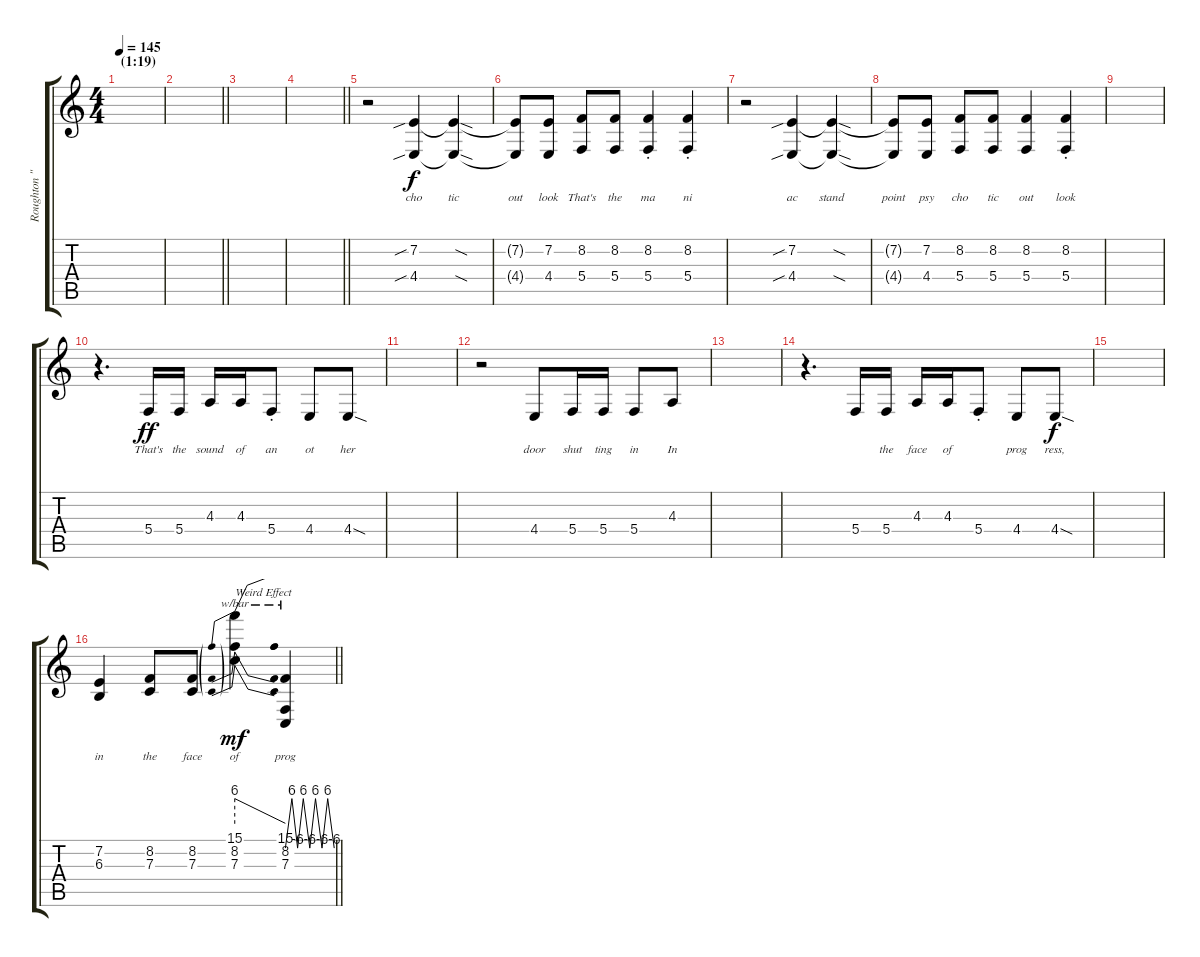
\track ("Roughton \"Rou\" Reynolds [Lead Vocals]" "Roughton \"") {instrument tangoaccordion}
\staff {score tabs}
\tuning (D4 A3 F3 C3 G2 C2) {hide}
\ts (4 4)
\section ("" "(1:19)")
\tempo 145
\clef g2
\ks c
|
\barLineRight lightlight
|
|
\barLineRight lightlight
|
r.2 (7.2{sib} 4.4{sib}).4{lyrics (0 "cho") lyrics (1 "") lyrics (2 "") lyrics (3 "") lyrics (4 "")} (7.2{sod t} 4.4{sod t}).4{lyrics (0 "tic") lyrics (1 "") lyrics (2 "") lyrics (3 "") lyrics (4 "")} |
(7.2{t} 4.4{t}).8{lyrics (0 "out") lyrics (1 "") lyrics (2 "") lyrics (3 "") lyrics (4 "")} (7.2 4.4).8{lyrics (0 "look") lyrics (1 "") lyrics (2 "") lyrics (3 "") lyrics (4 "")} (8.2 5.4).8{lyrics (0 "That's") lyrics (1 "") lyrics (2 "") lyrics (3 "") lyrics (4 "")} (8.2 5.4).8{lyrics (0 "the") lyrics (1 "") lyrics (2 "") lyrics (3 "") lyrics (4 "")} (8.2{st} 5.4{st}).4{lyrics (0 "ma") lyrics (1 "") lyrics (2 "") lyrics (3 "") lyrics (4 "")} (8.2{st} 5.4{st}).4{lyrics (0 "ni") lyrics (1 "") lyrics (2 "") lyrics (3 "") lyrics (4 "")} |
r.2 (7.2{sib} 4.4{sib}).4{lyrics (0 "ac") lyrics (1 "") lyrics (2 "") lyrics (3 "") lyrics (4 "")} (7.2{sod t} 4.4{sod t}).4{lyrics (0 "stand") lyrics (1 "") lyrics (2 "") lyrics (3 "") lyrics (4 "")} |
(7.2{t} 4.4{t}).8{lyrics (0 "point") lyrics (1 "") lyrics (2 "") lyrics (3 "") lyrics (4 "")} (7.2 4.4).8{lyrics (0 "psy") lyrics (1 "") lyrics (2 "") lyrics (3 "") lyrics (4 "")} (8.2 5.4).8{lyrics (0 "cho") lyrics (1 "") lyrics (2 "") lyrics (3 "") lyrics (4 "")} (8.2 5.4).8{lyrics (0 "tic") lyrics (1 "") lyrics (2 "") lyrics (3 "") lyrics (4 "")} (8.2 5.4).4{lyrics (0 "out") lyrics (1 "") lyrics (2 "") lyrics (3 "") lyrics (4 "")} (8.2{st} 5.4{st}).4{lyrics (0 "look") lyrics (1 "") lyrics (2 "") lyrics (3 "") lyrics (4 "")} |
|
r.4{d} 5.4.16{lyrics (0 "That's") lyrics (1 "") lyrics (2 "") lyrics (3 "") lyrics (4 "") dy ff} 5.4.16{lyrics (0 "the") lyrics (1 "") lyrics (2 "") lyrics (3 "") lyrics (4 "")} 4.3.16{lyrics (0 "sound") lyrics (1 "") lyrics (2 "") lyrics (3 "") lyrics (4 "")} 4.3.16{lyrics (0 "of") lyrics (1 "") lyrics (2 "") lyrics (3 "") lyrics (4 "")} 5.4{st}.8{lyrics (0 "an") lyrics (1 "") lyrics (2 "") lyrics (3 "") lyrics (4 "")} 4.4.8{lyrics (0 "ot") lyrics (1 "") lyrics (2 "") lyrics (3 "") lyrics (4 "")} 4.4{sod}.8{lyrics (0 "her") lyrics (1 "") lyrics (2 "") lyrics (3 "") lyrics (4 "")} |
|
r.2 4.4.8{lyrics (0 "door") lyrics (1 "") lyrics (2 "") lyrics (3 "") lyrics (4 "")} 5.4.16{lyrics (0 "shut") lyrics (1 "") lyrics (2 "") lyrics (3 "") lyrics (4 "")} 5.4.16{lyrics (0 "ting") lyrics (1 "") lyrics (2 "") lyrics (3 "") lyrics (4 "")} 5.4.8{lyrics (0 "in") lyrics (1 "") lyrics (2 "") lyrics (3 "") lyrics (4 "")} 4.3.8{lyrics (0 "In") lyrics (1 "") lyrics (2 "") lyrics (3 "") lyrics (4 "")} |
|
r.4{d} 5.4.16{lyrics (0 "") lyrics (1 "") lyrics (2 "") lyrics (3 "") lyrics (4 "")} 5.4.16{lyrics (0 "the") lyrics (1 "") lyrics (2 "") lyrics (3 "") lyrics (4 "")} 4.3.16{lyrics (0 "face") lyrics (1 "") lyrics (2 "") lyrics (3 "") lyrics (4 "")} 4.3.16{lyrics (0 "of") lyrics (1 "") lyrics (2 "") lyrics (3 "") lyrics (4 "")} 5.4{st}.8{lyrics (0 "") lyrics (1 "") lyrics (2 "") lyrics (3 "") lyrics (4 "")} 4.4.8{lyrics (0 "prog") lyrics (1 "") lyrics (2 "") lyrics (3 "") lyrics (4 "")} 4.4{sod}.8{lyrics (0 "ress,") lyrics (1 "") lyrics (2 "") lyrics (3 "") lyrics (4 "") dy f} |
|
\barLineRight lightlight
(7.2 6.3).4{lyrics (0 "in") lyrics (1 "") lyrics (2 "") lyrics (3 "") lyrics (4 "")} (8.2 7.3).8{lyrics (0 "the") lyrics (1 "") lyrics (2 "") lyrics (3 "") lyrics (4 "")} (8.2 7.3).8{lyrics (0 "face") lyrics (1 "") lyrics (2 "") lyrics (3 "") lyrics (4 "")} (15.1 8.2 7.3).4{tbe (predivedive default 0 24 60 0) txt "Weird Effect" lyrics (0 "of") lyrics (1 "") lyrics (2 "") lyrics (3 "") lyrics (4 "") dy mf} (15.1 8.2 7.3).4{tbe (custom default 0 -24 8 24 15 -24 22 24 30 -24 37 24 45 -24 52 24 60 -24) lyrics (0 "prog") lyrics (1 "") lyrics (2 "") lyrics (3 "") lyrics (4 "")}
